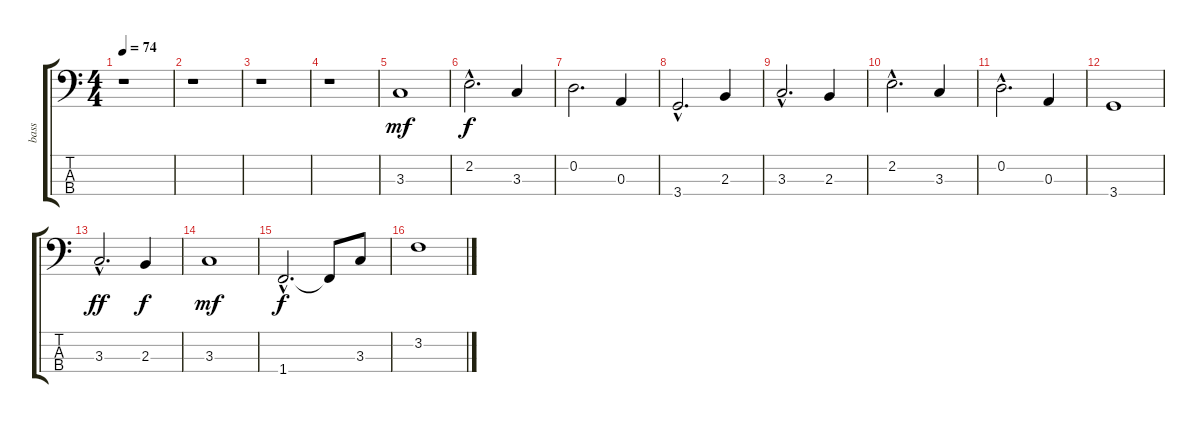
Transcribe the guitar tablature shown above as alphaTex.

\track ("bass" "bass") {instrument electricbassfinger}
\staff {score tabs}
\tuning (G2 D2 A1 E1) {hide}
\ts (4 4)
\tempo 74
\clef f4
\ks c
r.1{dy mf} |
r.1 |
r.1 |
r.1 |
3.3.1 |
2.2{hac}.2{d dy f} 3.3.4 |
0.2.2{d} 0.3.4 |
3.4{hac}.2{d} 2.3.4 |
3.3{hac}.2{d} 2.3.4 |
2.2{hac}.2{d} 3.3.4 |
0.2{hac}.2{d} 0.3.4 |
3.4.1 |
3.3{hac}.2{d dy ff} 2.3.4{dy f} |
3.3.1{dy mf} |
1.4{hac}.2{d dy f} 1.4{t}.8 3.3.8 |
3.2.1
